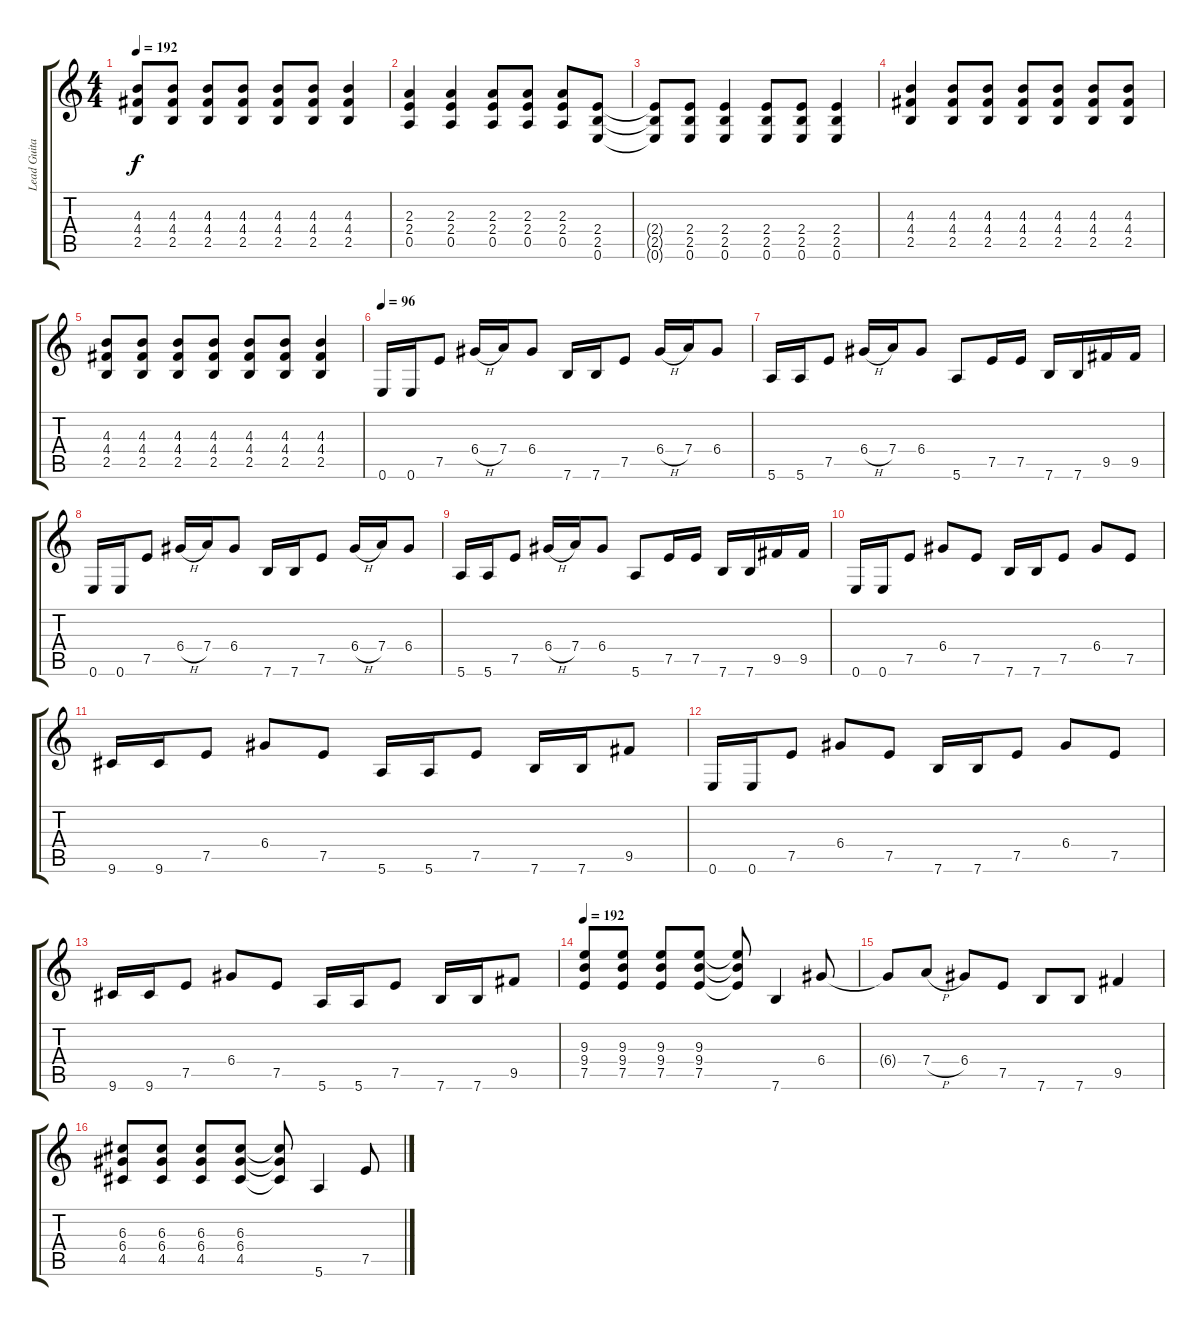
\track ("Lead Guitar  " "Lead Guita") {instrument overdrivenguitar}
\staff {score tabs}
\tuning (E4 B3 G3 D3 A2 E2) {hide}
\ts (4 4)
\tempo 192
\clef g2
\ks c
(4.3 4.4 2.5).8{dy f} (4.3 4.4 2.5).8 (4.3 4.4 2.5).8 (4.3 4.4 2.5).8 (4.3 4.4 2.5).8 (4.3 4.4 2.5).8 (4.3 4.4 2.5).4 |
(2.3 2.4 0.5).4 (2.3 2.4 0.5).4 (2.3 2.4 0.5).8 (2.3 2.4 0.5).8 (2.3 2.4 0.5).8 (2.4 2.5 0.6).8 |
(2.4{t} 2.5{t} 0.6{t}).8 (2.4 2.5 0.6).8 (2.4 2.5 0.6).4 (2.4 2.5 0.6).8 (2.4 2.5 0.6).8 (2.4 2.5 0.6).4 |
(4.3 4.4 2.5).4 (4.3 4.4 2.5).8 (4.3 4.4 2.5).8 (4.3 4.4 2.5).8 (4.3 4.4 2.5).8 (4.3 4.4 2.5).8 (4.3 4.4 2.5).8 |
(4.3 4.4 2.5).8 (4.3 4.4 2.5).8 (4.3 4.4 2.5).8 (4.3 4.4 2.5).8 (4.3 4.4 2.5).8 (4.3 4.4 2.5).8 (4.3 4.4 2.5).4 |
\tempo 96
0.6.16 0.6.16 7.5.8 6.4{h}.16 7.4.16 6.4.8 7.6.16 7.6.16 7.5.8 6.4{h}.16 7.4.16 6.4.8 |
5.6.16 5.6.16 7.5.8 6.4{h}.16 7.4.16 6.4.8 5.6.8 7.5.16 7.5.16 7.6.16 7.6.16 9.5.16 9.5.16 |
0.6.16 0.6.16 7.5.8 6.4{h}.16 7.4.16 6.4.8 7.6.16 7.6.16 7.5.8 6.4{h}.16 7.4.16 6.4.8 |
5.6.16 5.6.16 7.5.8 6.4{h}.16 7.4.16 6.4.8 5.6.8 7.5.16 7.5.16 7.6.16 7.6.16 9.5.16 9.5.16 |
0.6.16 0.6.16 7.5.8 6.4.8 7.5.8 7.6.16 7.6.16 7.5.8 6.4.8 7.5.8 |
9.6.16 9.6.16 7.5.8 6.4.8 7.5.8 5.6.16 5.6.16 7.5.8 7.6.16 7.6.16 9.5.8 |
0.6.16 0.6.16 7.5.8 6.4.8 7.5.8 7.6.16 7.6.16 7.5.8 6.4.8 7.5.8 |
9.6.16 9.6.16 7.5.8 6.4.8 7.5.8 5.6.16 5.6.16 7.5.8 7.6.16 7.6.16 9.5.8 |
\tempo 192
(9.3 9.4 7.5).8 (9.3 9.4 7.5).8 (9.3 9.4 7.5).8 (9.3 9.4 7.5).8 (9.3{t} 9.4{t} 7.5{t}).8 7.6.4 6.4.8 |
6.4{t}.8 7.4{h}.8 6.4.8 7.5.8 7.6.8 7.6.8 9.5.4 |
(6.3 6.4 4.5).8 (6.3 6.4 4.5).8 (6.3 6.4 4.5).8 (6.3 6.4 4.5).8 (6.3{t} 6.4{t} 4.5{t}).8 5.6.4 7.5.8
